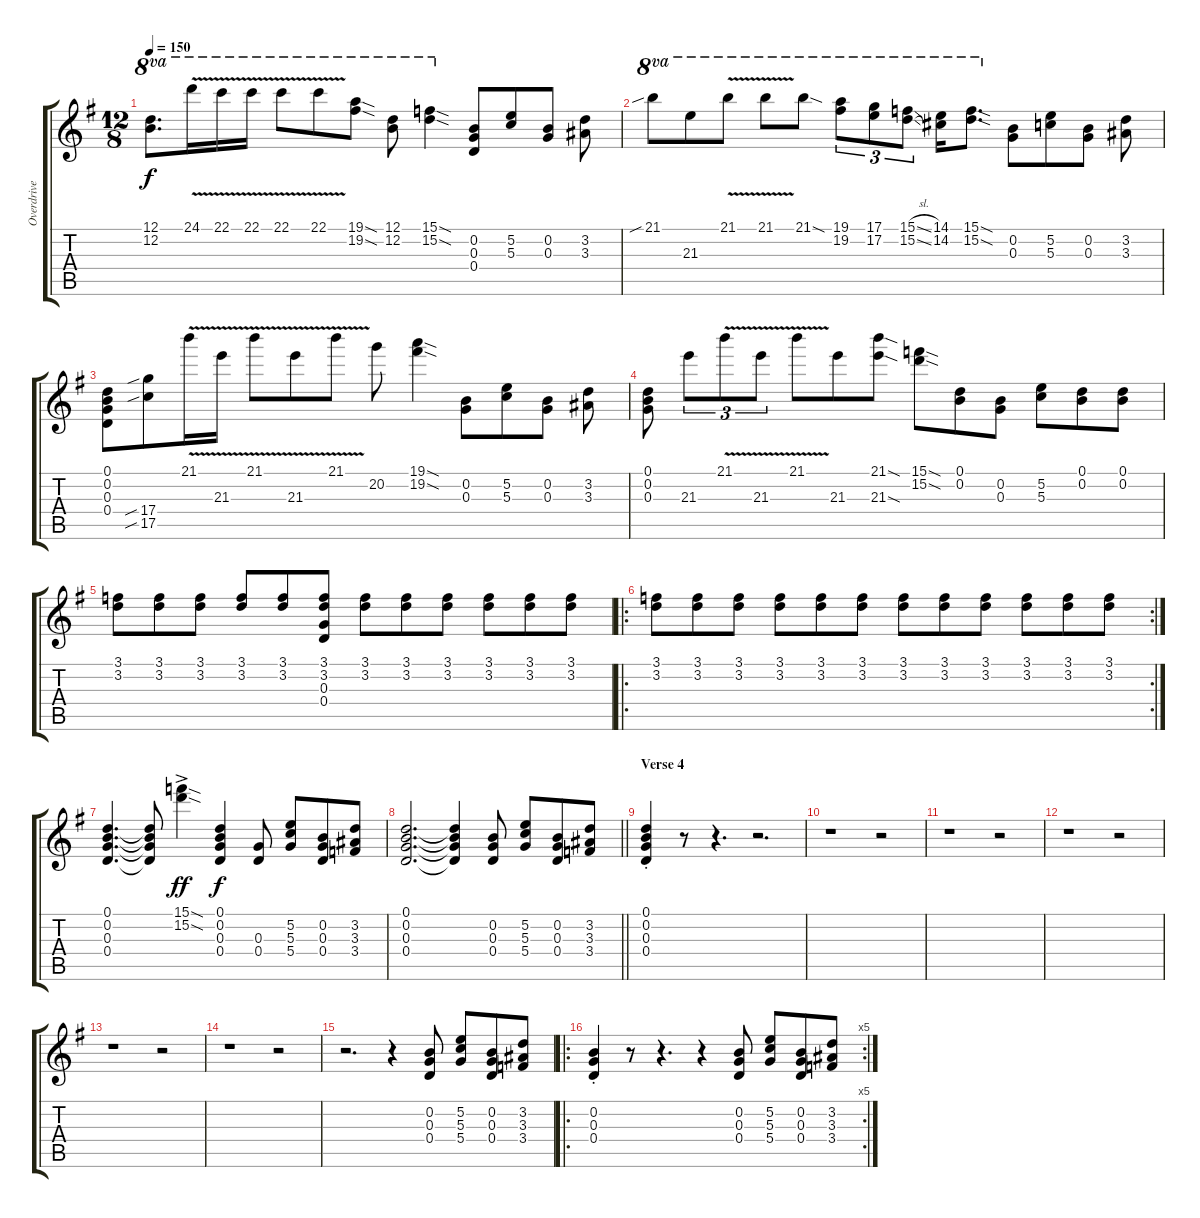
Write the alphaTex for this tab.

\track ("Overdrive Electric with slide" "Overdrive ") {instrument overdrivenguitar}
\staff {score tabs}
\tuning (D4 B3 G3 D3 G2 D2) {hide}
\ts (12 8)
\tempo 150
\clef g2
\ks g
(12.1 12.2).8{d ot 8va dy f} 24.1{v}.16{ot 8va} 22.1{v}.16{ot 8va} 22.1{v}.16{ot 8va} 22.1{v}.8{ot 8va} 22.1{v}.8{ot 8va} (19.1{sod} 19.2{sod}).8{ot 8va} (12.1 12.2).8{ot 8va} (15.1{sod} 15.2{sod}).4{ot 8va} (0.2 0.3 0.4).8 (5.2 5.3).8 (0.2 0.3).8 (3.2 3.3).8 |
21.1{sib}.8{ot 8va} 21.3.8{ot 8va} 21.1{v}.8{ot 8va} 21.1{v}.8{ot 8va} 21.1{sod}.8{ot 8va} (19.1 19.2).8{tu (3 2) ot 8va} (17.1 17.2).8{tu (3 2) ot 8va} (15.1{sl} 15.2{sl}).8{tu (3 2) ot 8va} (14.1 14.2).16{ot 8va} (15.1{sod} 15.2{sod}).8{d ot 8va} (0.2 0.3).8 (5.2 5.3).8 (0.2 0.3).8 (3.2 3.3).8 |
(0.1 0.2 0.3 0.4).8 (17.4{sib} 17.5{sib}).8 21.1{v}.16 21.3{v}.16 21.1{v}.8 21.3{v}.8 21.1{v}.8 20.2.8 (19.1{sod} 19.2{sod}).4 (0.2 0.3).8 (5.2 5.3).8 (0.2 0.3).8 (3.2 3.3).8 |
(0.1 0.2 0.3).8 21.3.8{tu (3 2)} 21.1{v}.8{tu (3 2)} 21.3{v}.8{tu (3 2)} 21.1{v}.8 21.3.8 (21.1{sod} 21.3{sod}).8 (15.1{sod} 15.2{sod}).8 (0.1 0.2).8 (0.2 0.3).8 (5.2 5.3).8 (0.1 0.2).8 (0.1 0.2).8 |
(3.1 3.2).8 (3.1 3.2).8 (3.1 3.2).8 (3.1 3.2).8 (3.1 3.2).8 (3.1 3.2 0.3 0.4).8 (3.1 3.2).8 (3.1 3.2).8 (3.1 3.2).8 (3.1 3.2).8 (3.1 3.2).8 (3.1 3.2).8 |
\ro
\rc 2
(3.1 3.2).8 (3.1 3.2).8 (3.1 3.2).8 (3.1 3.2).8 (3.1 3.2).8 (3.1 3.2).8 (3.1 3.2).8 (3.1 3.2).8 (3.1 3.2).8 (3.1 3.2).8 (3.1 3.2).8 (3.1 3.2).8 |
(0.1 0.2 0.3 0.4).4{d} (0.1{t} 0.2{t} 0.3{t} 0.4{t}).8 (15.1{sod ac} 15.2{sod ac}).4{dy ff} (0.1 0.2 0.3 0.4).4{dy f} (0.3 0.4).8 (5.2 5.3 5.4).8 (0.2 0.3 0.4).8 (3.2 3.3 3.4).8 |
\barLineRight lightlight
(0.1 0.2 0.3 0.4).2{d} (0.1{t} 0.2{t} 0.3{t} 0.4{t}).4 (0.2 0.3 0.4).8 (5.2 5.3 5.4).8 (0.2 0.3 0.4).8 (3.2 3.3 3.4).8 |
\section ("" "Verse 4")
(0.1{st} 0.2{st} 0.3{st} 0.4{st}).4 r.8 r.4{d} r.2{d} |
r.1 r.2 |
r.1 r.2 |
r.1 r.2 |
r.1 r.2 |
r.1 r.2 |
r.2{d} r.4 (0.2 0.3 0.4).8 (5.2 5.3 5.4).8 (0.2 0.3 0.4).8 (3.2 3.3 3.4).8 |
\ro
\rc 5
(0.2{st} 0.3{st} 0.4{st}).4 r.8 r.4{d} r.4 (0.2 0.3 0.4).8 (5.2 5.3 5.4).8 (0.2 0.3 0.4).8 (3.2 3.3 3.4).8
